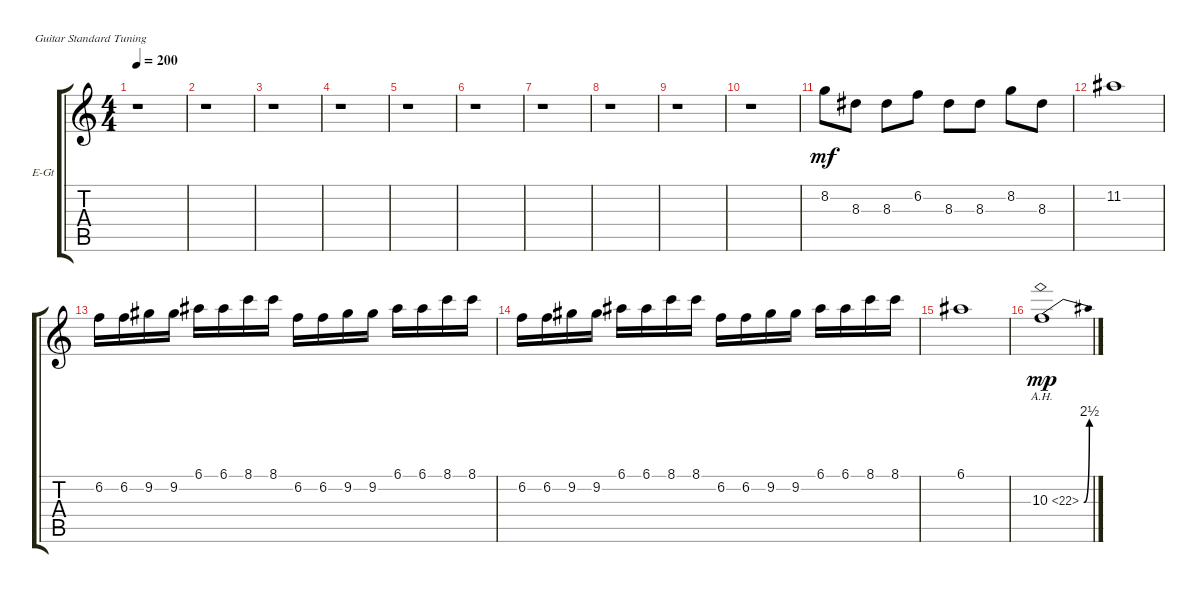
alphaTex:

\bracketExtendMode groupsimilarinstruments
\firstSystemTrackNameOrientation horizontal
\otherSystemsTrackNameOrientation horizontal
\track ("Lead 1" "E-Gt") {instrument overdrivenguitar}
\staff {score tabs}
\tuning (E4 B3 G3 D3 A2 E2)
\ts (4 4)
\section ("" "")
\tempo 200
\clef g2
\ks aminor
r.1{dy mf} |
r.1 |
r.1 |
r.1 |
r.1 |
r.1 |
r.1 |
r.1 |
\section ("" "")
r.1 |
r.1 |
8.2.8 8.3.8 8.3.8 6.2.8 8.3.8 8.3.8 8.2.8 8.3.8 |
11.2.1 |
6.2.16 6.2.16 9.2.16 9.2.16 6.1.16 6.1.16 8.1.16 8.1.16 6.2.16 6.2.16 9.2.16 9.2.16 6.1.16 6.1.16 8.1.16 8.1.16 |
6.2.16 6.2.16 9.2.16 9.2.16 6.1.16 6.1.16 8.1.16 8.1.16 6.2.16 6.2.16 9.2.16 9.2.16 6.1.16 6.1.16 8.1.16 8.1.16 |
6.1.1 |
10.3{be (bend 0 0 60 10) ah 12}.1{dy mp}
